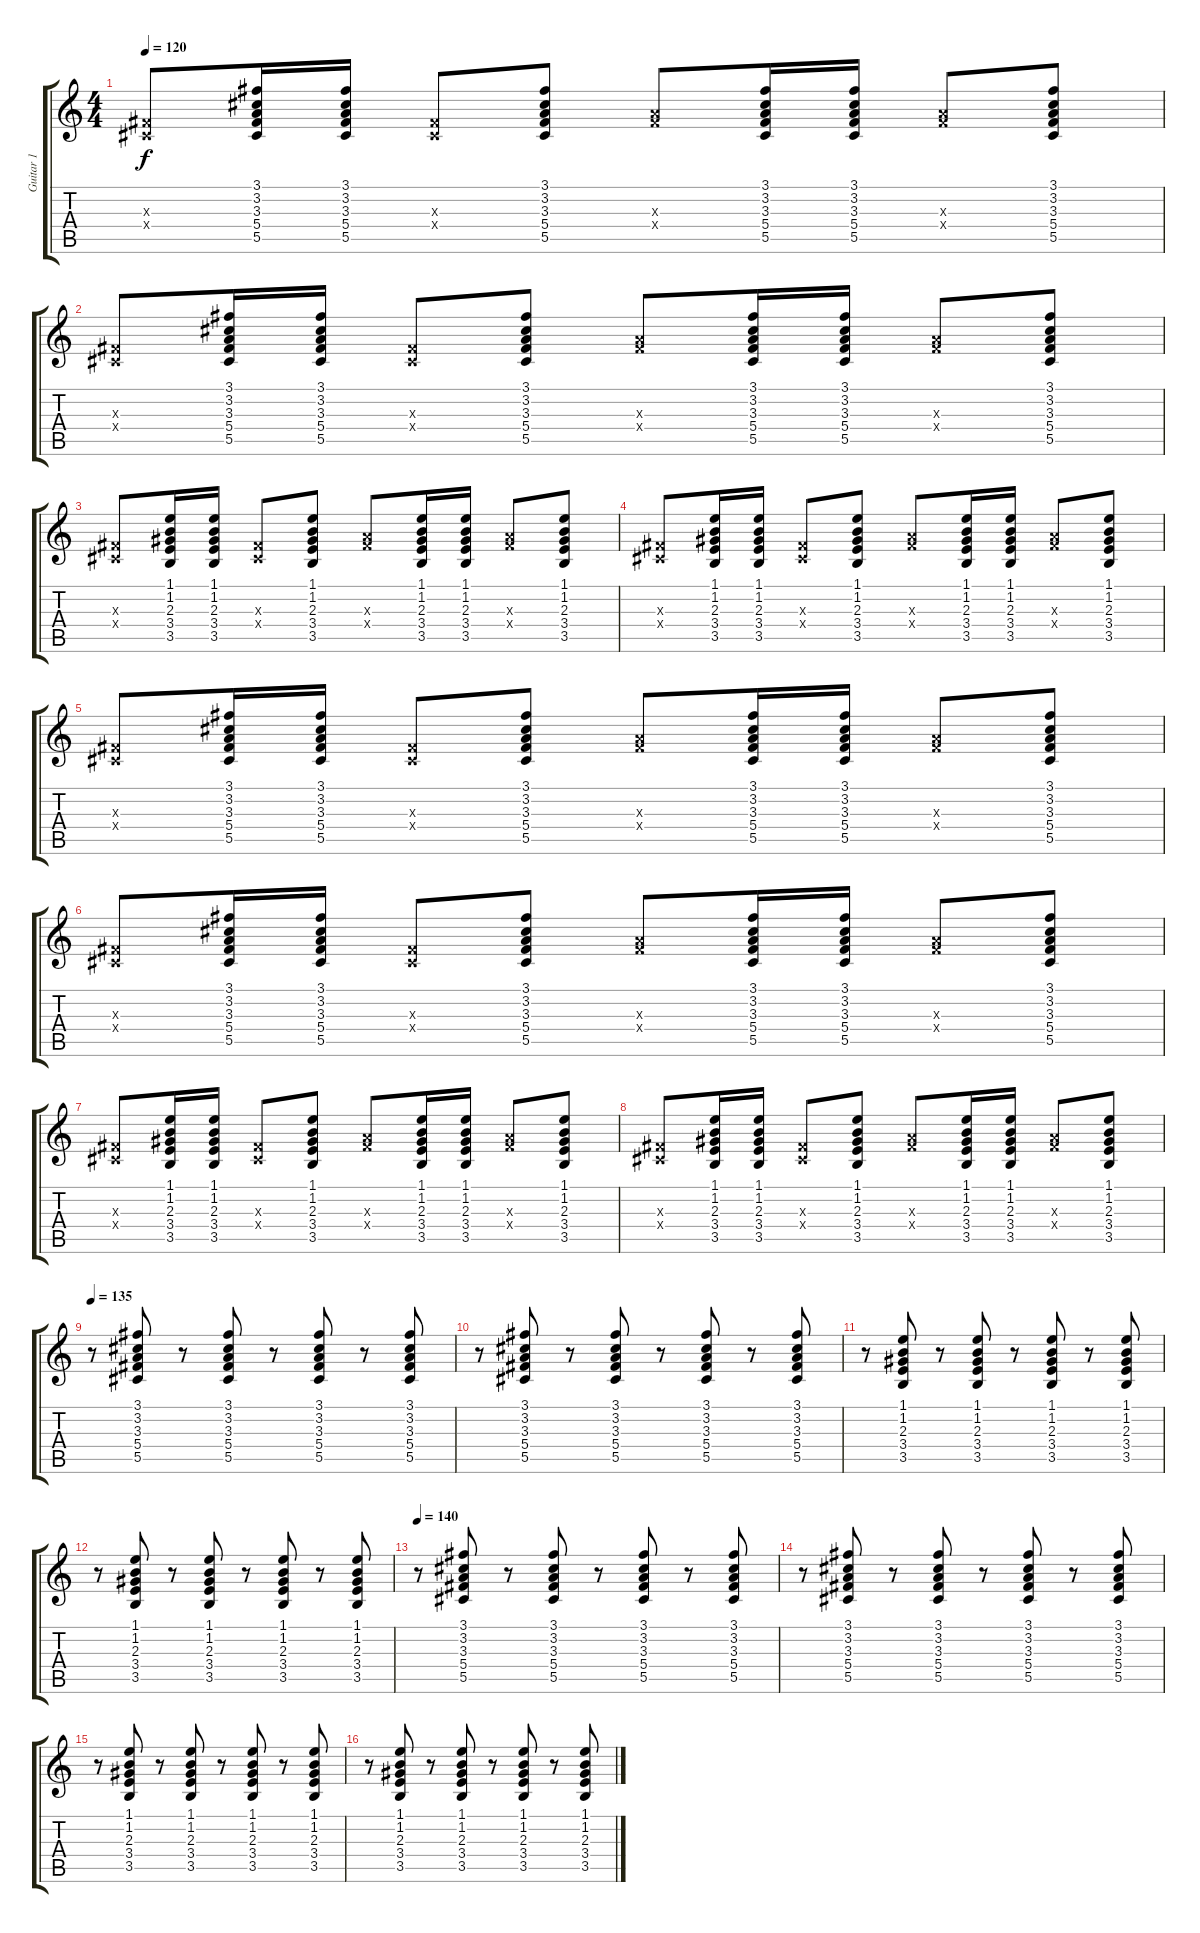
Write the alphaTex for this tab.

\track ("Guitar 1" "Guitar 1") {instrument electricguitarclean}
\staff {score tabs}
\tuning (Eb4 Bb3 Gb3 Db3 Ab2 Db2) {hide}
\ts (4 4)
\tempo 120
\clef g2
\ks c
(0.3{x} 0.4{x}).8{dy f} (3.1 3.2 3.3 5.4 5.5).16 (3.1 3.2 3.3 5.4 5.5).16 (0.3{x} 0.4{x}).8 (3.1 3.2 3.3 5.4 5.5).8 (3.3{x} 5.4{x}).8 (3.1 3.2 3.3 5.4 5.5).16 (3.1 3.2 3.3 5.4 5.5).16 (3.3{x} 5.4{x}).8 (3.1 3.2 3.3 5.4 5.5).8 |
(0.3{x} 0.4{x}).8 (3.1 3.2 3.3 5.4 5.5).16 (3.1 3.2 3.3 5.4 5.5).16 (0.3{x} 0.4{x}).8 (3.1 3.2 3.3 5.4 5.5).8 (3.3{x} 5.4{x}).8 (3.1 3.2 3.3 5.4 5.5).16 (3.1 3.2 3.3 5.4 5.5).16 (3.3{x} 5.4{x}).8 (3.1 3.2 3.3 5.4 5.5).8 |
(0.3{x} 0.4{x}).8 (1.1 1.2 2.3 3.4 3.5).16 (1.1 1.2 2.3 3.4 3.5).16 (0.3{x} 0.4{x}).8 (1.1 1.2 2.3 3.4 3.5).8 (3.3{x} 5.4{x}).8 (1.1 1.2 2.3 3.4 3.5).16 (1.1 1.2 2.3 3.4 3.5).16 (3.3{x} 5.4{x}).8 (1.1 1.2 2.3 3.4 3.5).8 |
(0.3{x} 0.4{x}).8 (1.1 1.2 2.3 3.4 3.5).16 (1.1 1.2 2.3 3.4 3.5).16 (0.3{x} 0.4{x}).8 (1.1 1.2 2.3 3.4 3.5).8 (3.3{x} 5.4{x}).8 (1.1 1.2 2.3 3.4 3.5).16 (1.1 1.2 2.3 3.4 3.5).16 (3.3{x} 5.4{x}).8 (1.1 1.2 2.3 3.4 3.5).8 |
(0.3{x} 0.4{x}).8 (3.1 3.2 3.3 5.4 5.5).16 (3.1 3.2 3.3 5.4 5.5).16 (0.3{x} 0.4{x}).8 (3.1 3.2 3.3 5.4 5.5).8 (3.3{x} 5.4{x}).8 (3.1 3.2 3.3 5.4 5.5).16 (3.1 3.2 3.3 5.4 5.5).16 (3.3{x} 5.4{x}).8 (3.1 3.2 3.3 5.4 5.5).8 |
(0.3{x} 0.4{x}).8 (3.1 3.2 3.3 5.4 5.5).16 (3.1 3.2 3.3 5.4 5.5).16 (0.3{x} 0.4{x}).8 (3.1 3.2 3.3 5.4 5.5).8 (3.3{x} 5.4{x}).8 (3.1 3.2 3.3 5.4 5.5).16 (3.1 3.2 3.3 5.4 5.5).16 (3.3{x} 5.4{x}).8 (3.1 3.2 3.3 5.4 5.5).8 |
(0.3{x} 0.4{x}).8 (1.1 1.2 2.3 3.4 3.5).16 (1.1 1.2 2.3 3.4 3.5).16 (0.3{x} 0.4{x}).8 (1.1 1.2 2.3 3.4 3.5).8 (3.3{x} 5.4{x}).8 (1.1 1.2 2.3 3.4 3.5).16 (1.1 1.2 2.3 3.4 3.5).16 (3.3{x} 5.4{x}).8 (1.1 1.2 2.3 3.4 3.5).8 |
(0.3{x} 0.4{x}).8 (1.1 1.2 2.3 3.4 3.5).16 (1.1 1.2 2.3 3.4 3.5).16 (0.3{x} 0.4{x}).8 (1.1 1.2 2.3 3.4 3.5).8 (3.3{x} 5.4{x}).8 (1.1 1.2 2.3 3.4 3.5).16 (1.1 1.2 2.3 3.4 3.5).16 (3.3{x} 5.4{x}).8 (1.1 1.2 2.3 3.4 3.5).8 |
\tempo 135
r.8 (3.1 3.2 3.3 5.4 5.5).8 r.8 (3.1 3.2 3.3 5.4 5.5).8 r.8 (3.1 3.2 3.3 5.4 5.5).8 r.8 (3.1 3.2 3.3 5.4 5.5).8 |
r.8 (3.1 3.2 3.3 5.4 5.5).8 r.8 (3.1 3.2 3.3 5.4 5.5).8 r.8 (3.1 3.2 3.3 5.4 5.5).8 r.8 (3.1 3.2 3.3 5.4 5.5).8 |
r.8 (1.1 1.2 2.3 3.4 3.5).8 r.8 (1.1 1.2 2.3 3.4 3.5).8 r.8 (1.1 1.2 2.3 3.4 3.5).8 r.8 (1.1 1.2 2.3 3.4 3.5).8 |
r.8 (1.1 1.2 2.3 3.4 3.5).8 r.8 (1.1 1.2 2.3 3.4 3.5).8 r.8 (1.1 1.2 2.3 3.4 3.5).8 r.8 (1.1 1.2 2.3 3.4 3.5).8 |
\tempo 140
r.8 (3.1 3.2 3.3 5.4 5.5).8 r.8 (3.1 3.2 3.3 5.4 5.5).8 r.8 (3.1 3.2 3.3 5.4 5.5).8 r.8 (3.1 3.2 3.3 5.4 5.5).8 |
r.8 (3.1 3.2 3.3 5.4 5.5).8 r.8 (3.1 3.2 3.3 5.4 5.5).8 r.8 (3.1 3.2 3.3 5.4 5.5).8 r.8 (3.1 3.2 3.3 5.4 5.5).8 |
r.8 (1.1 1.2 2.3 3.4 3.5).8 r.8 (1.1 1.2 2.3 3.4 3.5).8 r.8 (1.1 1.2 2.3 3.4 3.5).8 r.8 (1.1 1.2 2.3 3.4 3.5).8 |
r.8 (1.1 1.2 2.3 3.4 3.5).8 r.8 (1.1 1.2 2.3 3.4 3.5).8 r.8 (1.1 1.2 2.3 3.4 3.5).8 r.8 (1.1 1.2 2.3 3.4 3.5).8
